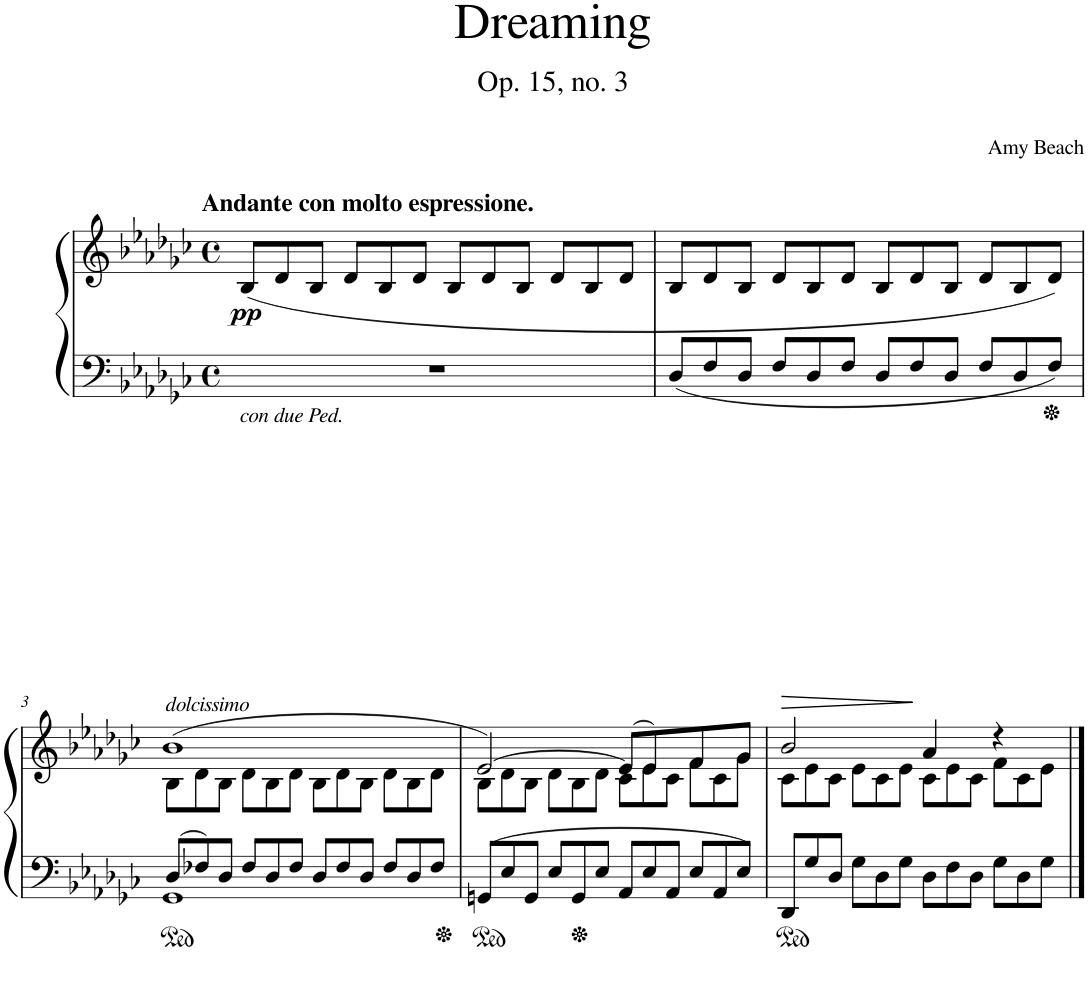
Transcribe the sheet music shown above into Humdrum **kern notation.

**kern	**kern	**dynam
*part1	*part1	*part1
*staff2	*staff1	*staff1/2
*I"Piano	*	*
*I'Pno	*	*
*clefF4	*clefG2	*
*k[b-e-a-d-g-c-]	*k[b-e-a-d-g-c-]	*
*M4/4	*M4/4	*
*met(c)	*met(c)	*
*	*Xtuplet	*
=1	=1	=1
!LO:TX:b:i:t=con due Ped.	!	!
!	!	!LO:DY:b
1r	(12B-/L	pp
.	12d-/	.
.	12B-/J	.
.	12d-/L	.
.	12B-/	.
.	12d-/J	.
.	12B-/L	.
.	12d-/	.
.	12B-/J	.
.	12d-/L	.
.	12B-/	.
.	12d-/J	.
=2	=2	=2
*Xtuplet	*	*
12D-/L	12B-/L	.
12F/	12d-/	.
12D-/J	12B-/J	.
12F/L	12d-/L	.
12D-/	12B-/	.
12F/J	12d-/J	.
12D-/L	12B-/L	.
12F/	12d-/	.
12D-/J	12B-/J	.
12F/L	12d-/L	.
12D-/	12B-/	.
12F/J	12d-/J)	.
!!LO:LB:g=z
=3	=3	=3
*^	*^	*
!	!	!LO:TX:a:i:t=dolcissimo	!	!
12D-/L	1GG-	(1b-	12B-\L	.
12F-X/	.	.	12d-\	.
12D-/J	.	.	12B-\J	.
12F-/L	.	.	12d-\L	.
12D-/	.	.	12B-\	.
12F-/J	.	.	12d-\J	.
12D-/L	.	.	12B-\L	.
12F-/	.	.	12d-\	.
12D-/J	.	.	12B-\J	.
12F-/L	.	.	12d-\L	.
12D-/	.	.	12B-\	.
12F-/J	.	.	12d-\J	.
*v	*v	*	*	*
=4	=4	=4	=4
12GGn/L	[2e-/)	12B-\L	.
12E-/	.	12d-\	.
12GG/J	.	12B-\J	.
12E-/L	.	12d-\L	.
12GG/	.	12B-\	.
12E-/J	.	12d-\J	.
12AA-/L	(12e-/L]	12c-\L	.
12E-/	12e-/)	12e-\	.
12AA-/J	12ryy	12c-\J	.
12E-/L	12f/	12f\L	.
12AA-/	12ryy	12c-\	.
12E-/J	12g-/J	12g-\J	.
=5	=5	=5	=5
!	!	!	!LO:HP:b
12DD-/L	2b-/	12c-\L	>
12G-/	.	12e-\	.
12D-/J	.	12c-\J	.
12G-\L	.	12e-\L	.
12D-\	.	12c-\	.
12G-\J	.	12e-\J	.
12D-\L	4a-/	12c-\L	]
12F\	.	12e-\	.
12D-\J	.	12c-\J	.
12G-\L	4r	12f\L	.
12D-\	.	12c-\	.
12G-\J	.	12e-\J	.
*	*v	*v	*
==	==	==
*-	*-	*-
